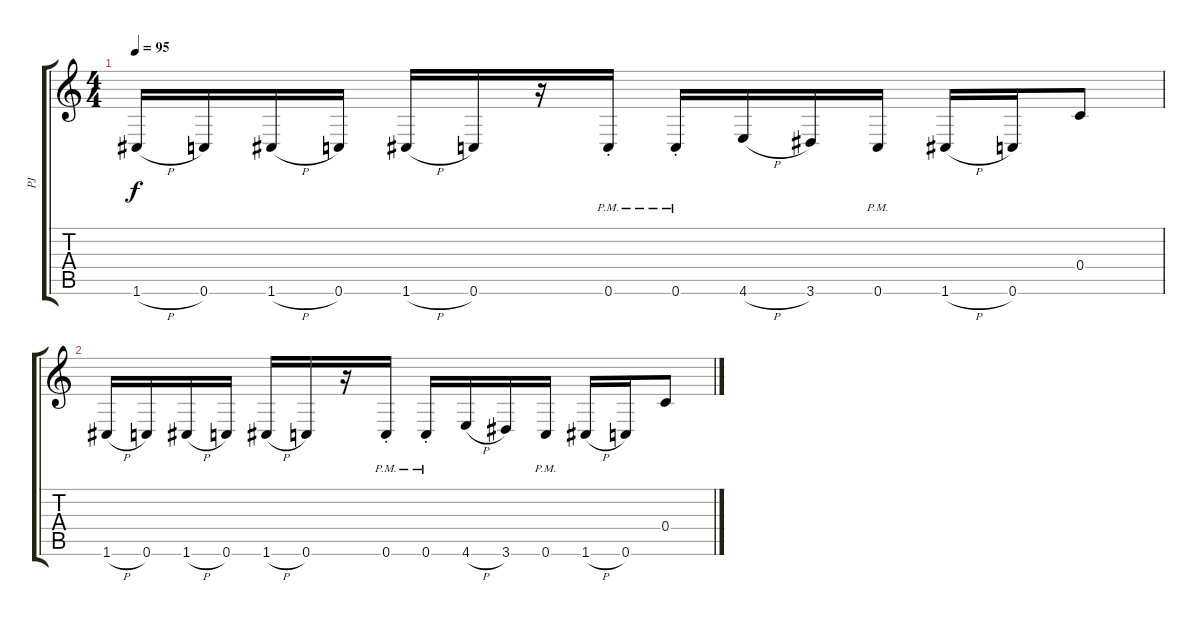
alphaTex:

\track ("PJ" "PJ") {instrument overdrivenguitar}
\staff {score tabs}
\tuning (D4 A3 F3 C3 G2 C2) {hide}
\ts (4 4)
\tempo 95
\clef g2
\ks c
1.6{h}.16{dy f} 0.6.16 1.6{h}.16 0.6.16 1.6{h}.16 0.6.16 r.16 0.6{pm st}.16 0.6{pm st}.16 4.6{h}.16 3.6.16 0.6{pm}.16 1.6{h}.16 0.6.16 0.4.8 |
1.6{h}.16 0.6.16 1.6{h}.16 0.6.16 1.6{h}.16 0.6.16 r.16 0.6{pm st}.16 0.6{pm st}.16 4.6{h}.16 3.6.16 0.6{pm}.16 1.6{h}.16 0.6.16 0.4.8
